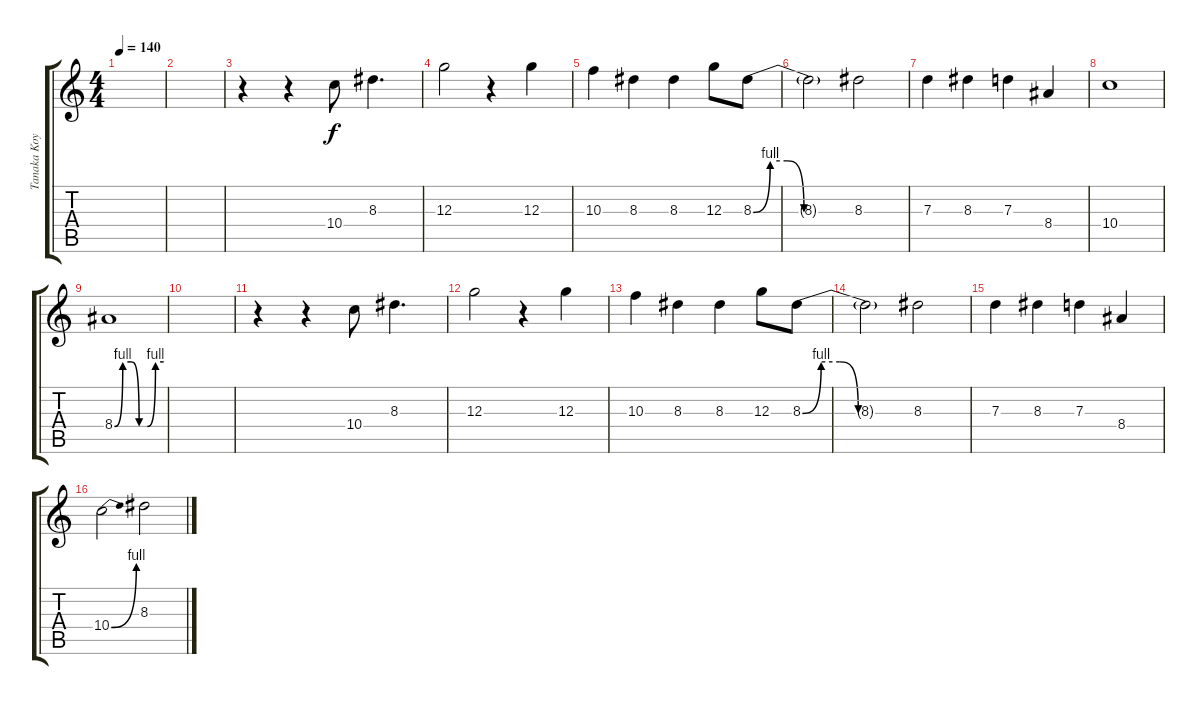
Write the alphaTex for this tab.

\track ("Tanaka Koyuki" "Tanaka Koy") {instrument acousticguitarsteel}
\staff {score tabs}
\tuning (E4 B3 G3 D3 A2 E2) {hide}
\ts (4 4)
\tempo 140
\clef g2
\ks c
|
|
r.4 r.4 10.4.8 8.3.4{d} |
12.3.2 r.4 12.3.4 |
10.3.4 8.3.4 8.3.4 12.3.8 8.3{be (custom 0 0 10 4 20 4 30 0 60 0)}.8 |
8.3{t}.2 8.3.2 |
7.3.4 8.3.4 7.3.4 8.4.4 |
10.4.1 |
8.4{be (custom 0 0 10 4 20 4 30 0 40 0 50 4 60 4)}.1 |
|
r.4 r.4 10.4.8 8.3.4{d} |
12.3.2 r.4 12.3.4 |
10.3.4 8.3.4 8.3.4 12.3.8 8.3{be (custom 0 0 10 4 20 4 30 0 60 0)}.8 |
8.3{t}.2 8.3.2 |
7.3.4 8.3.4 7.3.4 8.4.4 |
10.4{be (bend 0 0 60 4)}.2 8.3.2
